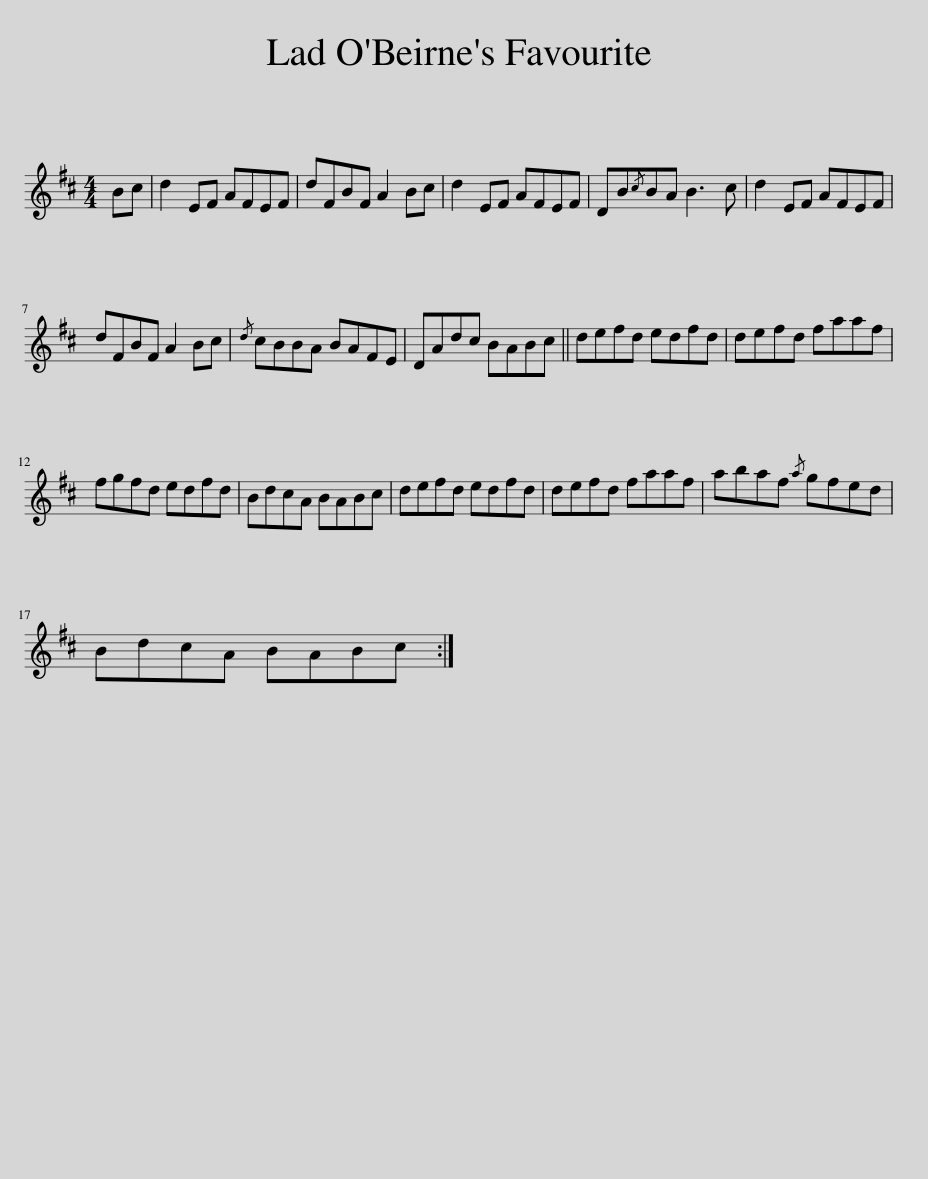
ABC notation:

X:1
L:1/8
M:4/4
I:linebreak $
K:D
V:1 treble
V:1
 Bc | d2 EF AFEF | dFBF A2 Bc | d2 EF AFEF | DB{/c}BA B3 c | %5
 d2 EF AFEF |$ dFBF A2 Bc |{/d} cBBA BAFE | DAdc BABc || defd edfd | %10
 defd faaf |$ fgfd edfd | BdcA BABc | defd edfd | defd faaf | %15
 abaf{/a} gfed |$ BdcA BABc :| %17
